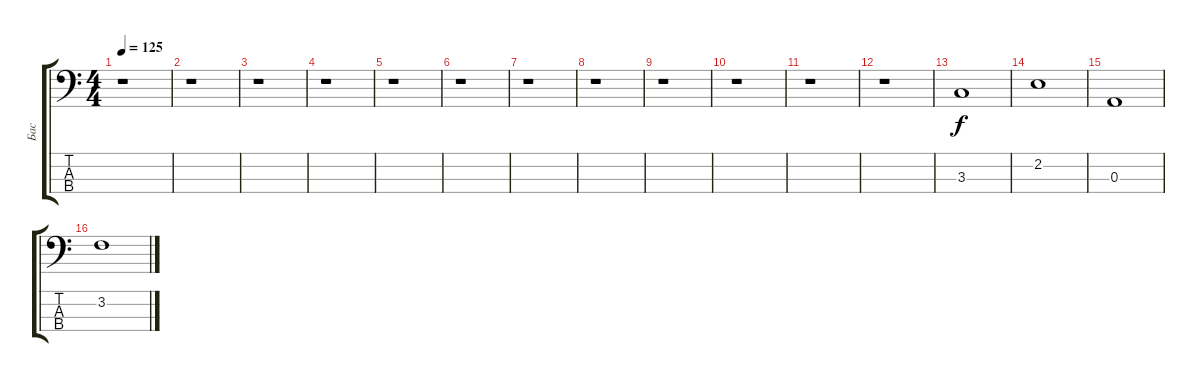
\track ("Бас" "Бас") {instrument electricbassfinger}
\staff {score tabs}
\tuning (G2 D2 A1 E1) {hide}
\ts (4 4)
\tempo 125
\clef f4
\ks c
r.1{dy f} |
r.1 |
r.1 |
r.1 |
r.1 |
r.1 |
r.1 |
r.1 |
r.1 |
r.1 |
r.1 |
r.1 |
3.3.1 |
2.2.1 |
0.3.1 |
3.2.1
